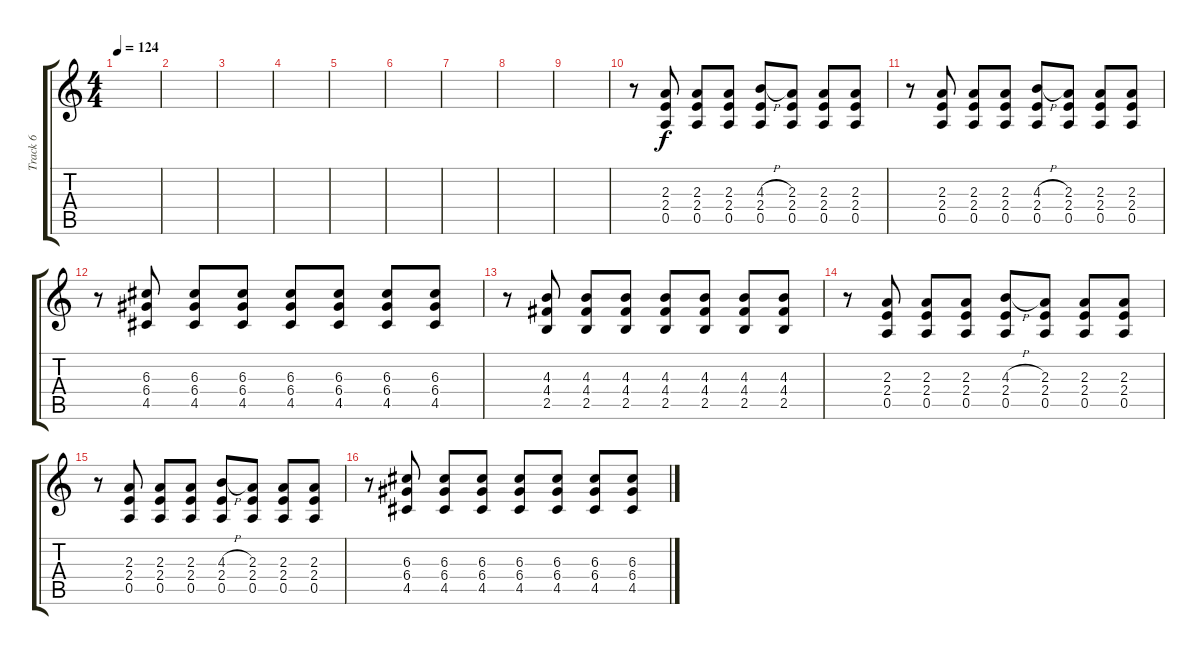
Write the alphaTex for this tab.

\track ("Track 6" "Track 6") {instrument overdrivenguitar}
\staff {score tabs}
\tuning (E4 B3 G3 D3 A2 E2) {hide}
\ts (4 4)
\tempo 124
\clef g2
\ks c
|
|
|
|
|
|
|
|
|
r.8 (2.3 2.4 0.5).8 (2.3 2.4 0.5).8 (2.3 2.4 0.5).8 (4.3{h} 2.4 0.5).8 (2.3 2.4 0.5).8 (2.3 2.4 0.5).8 (2.3 2.4 0.5).8 |
r.8 (2.3 2.4 0.5).8 (2.3 2.4 0.5).8 (2.3 2.4 0.5).8 (4.3{h} 2.4 0.5).8 (2.3 2.4 0.5).8 (2.3 2.4 0.5).8 (2.3 2.4 0.5).8 |
r.8 (6.3 6.4 4.5).8 (6.3 6.4 4.5).8 (6.3 6.4 4.5).8 (6.3 6.4 4.5).8 (6.3 6.4 4.5).8 (6.3 6.4 4.5).8 (6.3 6.4 4.5).8 |
r.8 (4.3 4.4 2.5).8 (4.3 4.4 2.5).8 (4.3 4.4 2.5).8 (4.3 4.4 2.5).8 (4.3 4.4 2.5).8 (4.3 4.4 2.5).8 (4.3 4.4 2.5).8 |
r.8 (2.3 2.4 0.5).8 (2.3 2.4 0.5).8 (2.3 2.4 0.5).8 (4.3{h} 2.4 0.5).8 (2.3 2.4 0.5).8 (2.3 2.4 0.5).8 (2.3 2.4 0.5).8 |
r.8 (2.3 2.4 0.5).8 (2.3 2.4 0.5).8 (2.3 2.4 0.5).8 (4.3{h} 2.4 0.5).8 (2.3 2.4 0.5).8 (2.3 2.4 0.5).8 (2.3 2.4 0.5).8 |
r.8 (6.3 6.4 4.5).8 (6.3 6.4 4.5).8 (6.3 6.4 4.5).8 (6.3 6.4 4.5).8 (6.3 6.4 4.5).8 (6.3 6.4 4.5).8 (6.3 6.4 4.5).8
